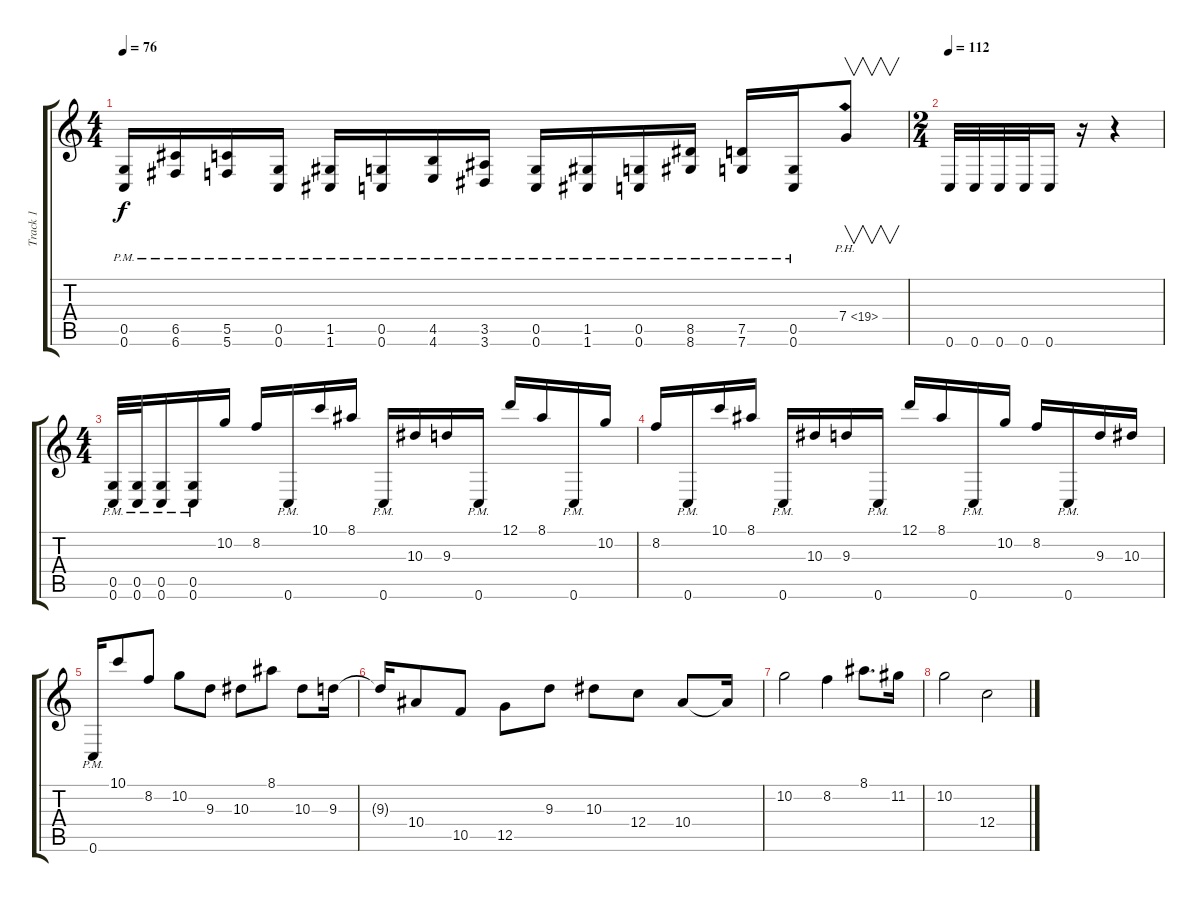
\track ("Track 1" "Track 1") {instrument distortionguitar}
\staff {score tabs}
\tuning (D4 A3 F3 C3 G2 C2) {hide}
\ts (4 4)
\tempo 76
\clef g2
\ks c
(0.5{pm} 0.6{pm}).16{dy f} (6.5{pm} 6.6{pm}).16 (5.5{pm} 5.6{pm}).16 (0.5{pm} 0.6{pm}).16 (1.5{pm} 1.6{pm}).16 (0.5{pm} 0.6{pm}).16 (4.5{pm} 4.6{pm}).16 (3.5{pm} 3.6{pm}).16 (0.5{pm} 0.6{pm}).16 (1.5{pm} 1.6{pm}).16 (0.5{pm} 0.6{pm}).16 (8.5{pm} 8.6{pm}).16 (7.5{pm} 7.6{pm}).16 (0.5{pm} 0.6{pm}).16 7.4{ph 12}.8{v} |
\ts (2 4)
\tempo 112
0.6.32 0.6.32 0.6.32 0.6.32 0.6.16 r.16 r.4 |
\ts (4 4)
(0.5{pm} 0.6{pm}).32 (0.5{pm} 0.6{pm}).32 (0.5{pm} 0.6{pm}).16 (0.5{pm} 0.6{pm}).16 10.2.16 8.2.16 0.6{pm}.16 10.1.16 8.1.16 0.6{pm}.16 10.3.16 9.3.16 0.6{pm}.16 12.1.16 8.1.16 0.6{pm}.16 10.2.16 |
8.2.16 0.6{pm}.16 10.1.16 8.1.16 0.6{pm}.16 10.3.16 9.3.16 0.6{pm}.16 12.1.16 8.1.16 0.6{pm}.16 10.2.16 8.2.16 0.6{pm}.16 9.3.16 10.3.16 |
0.6{pm}.16 10.1.8 8.2.8 10.2.8 9.3.8 10.3.8 8.1.8 10.3.8 9.3.16 |
9.3{t}.16 10.4.8 10.5.8 12.5.8 9.3.8 10.3.8 12.4.8 10.4.8 10.4{t}.16 |
10.2.2 8.2.4 8.1.8{d} 11.2.16 |
10.2.2 12.4.2
